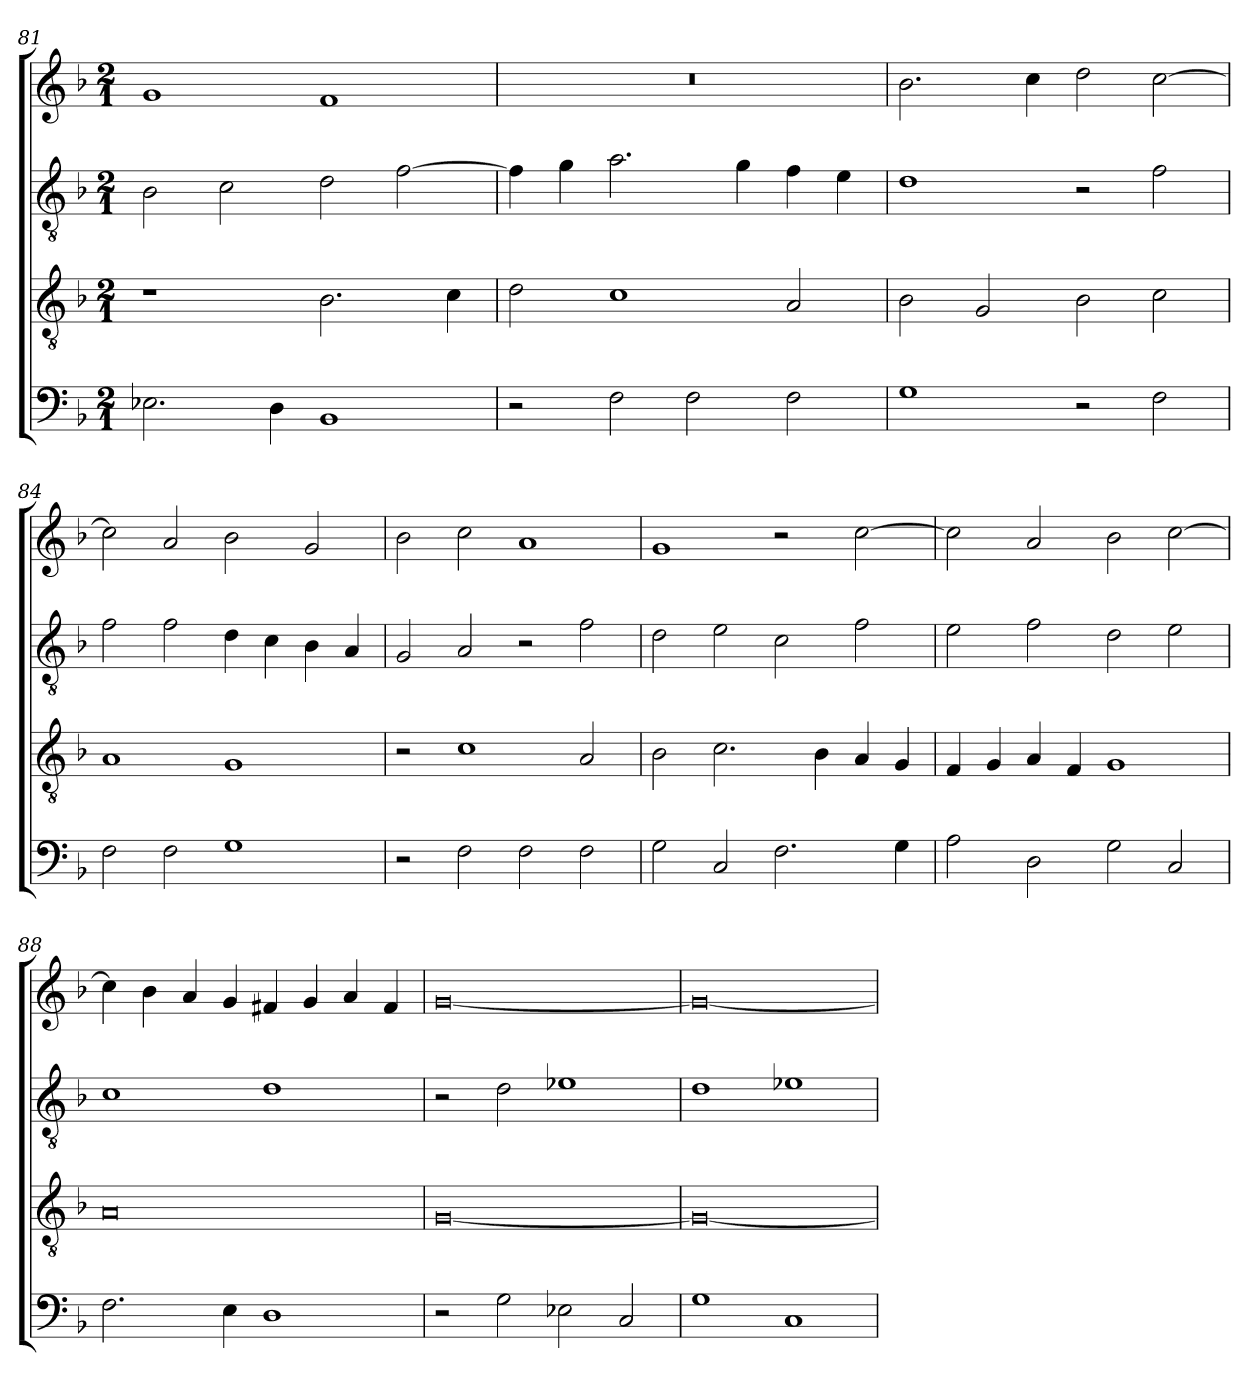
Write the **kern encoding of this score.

**kern	**kern	**kern	**kern
*part4	*part3	*part2	*part1
*staff4	*staff3	*staff2	*staff1
*clefF4	*clefGv2	*clefGv2	*clefG2
*k[b-]	*k[b-]	*k[b-]	*k[b-]
*M2/1	*M2/1	*M2/1	*M2/1
=81	=81	=81	=81
2.E-X\	1r	2B-\	1g
.	.	2c\	.
4D\	.	.	.
1BB-	2.B-\	2d\	1f
.	.	[2f\	.
.	4c\	.	.
=82	=82	=82	=82
2r	2d\	4f\]	0r
.	.	4g\	.
2F\	1c	2.a\	.
2F\	.	.	.
.	.	4g\	.
2F\	2A/	4f\	.
.	.	4e\	.
=83	=83	=83	=83
1G	2B-\	1d	2.b-\
.	2G/	.	.
.	.	.	4cc\
2r	2B-\	2r	2dd\
2F\	2c\	2f\	[2cc\
=84	=84	=84	=84
2F\	1A	2f\	2cc\]
2F\	.	2f\	2a/
1G	1G	4d\	2b-\
.	.	4c\	.
.	.	4B-\	2g/
.	.	4A/	.
=85	=85	=85	=85
2r	2r	2G/	2b-\
2F\	1c	2A/	2cc\
2F\	.	2r	1a
2F\	2A/	2f\	.
!!LO:LB:g=z
=86	=86	=86	=86
2G\	2B-\	2d\	1g
2C/	2.c\	2e\	.
2.F\	.	2c\	2r
.	4B-\	.	.
.	4A/	2f\	[2cc\
4G\	4G/	.	.
=87	=87	=87	=87
2A\	4F/	2e\	2cc\]
.	4G/	.	.
2D\	4A/	2f\	2a/
.	4F/	.	.
2G\	1G	2d\	2b-\
2C/	.	2e\	[2cc\
=88	=88	=88	=88
2.F\	0A	1c	4cc\]
.	.	.	4b-\
.	.	.	4a/
4E\	.	.	4g/
1D	.	1d	4f#X/
.	.	.	4g/
.	.	.	4a/
.	.	.	4f#/
=89	=89	=89	=89
2r	[0G	2r	[0g
2G\	.	2d\	.
2E-X\	.	1e-X	.
2C/	.	.	.
=90	=90	=90	=90
1G	0G_	1d	0g_
1C	.	1e-X	.
=	=	=	=
*-	*-	*-	*-
